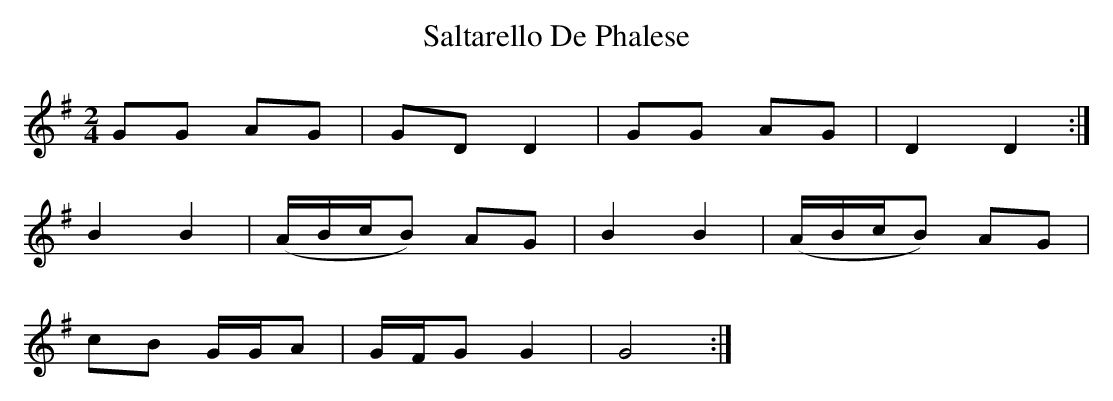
X:1
T: Saltarello De Phalese
M: 2/4
L: 1/8
K: Gmaj
GG AG | GD D2 | GG AG | D2 D2 :|
B2 B2 | (A/B/c/B) AG | B2 B2 | (A/B/c/B) AG|
cB G/G/A| G/F/G G2 | G4:|
